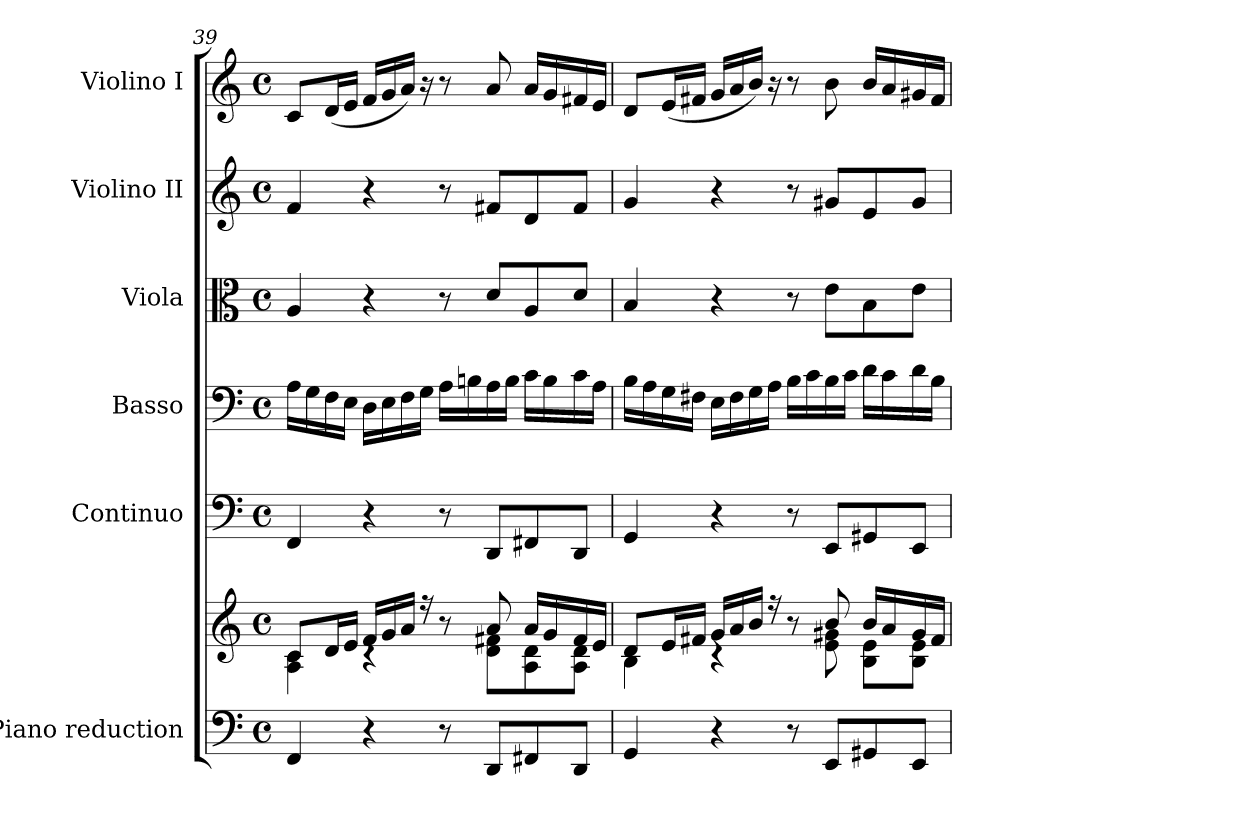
**kern	**kern	**kern	**kern	**kern	**kern	**kern
*part6	*part6	*part5	*part4	*part3	*part2	*part1
*staff7	*staff6	*staff5	*staff4	*staff3	*staff2	*staff1
*I"Piano reduction	*	*I"Continuo	*I"Basso	*I"Viola	*I"Violino II	*I"Violino I
*I'Pno	*	*	*	*I'Vla	*I'Vln	*I'Vln
!!LO:LB:g=z
*clefF4	*clefG2	*clefF4	*clefF4	*clefC3	*clefG2	*clefG2
*k[]	*k[]	*k[]	*k[]	*k[]	*k[]	*k[]
*M4/4	*M4/4	*M4/4	*M4/4	*M4/4	*M4/4	*M4/4
*met(c)	*met(c)	*met(c)	*met(c)	*met(c)	*met(c)	*met(c)
=39	=39	=39	=39	=39	=39	=39
*	*^	*	*	*	*	*
4FF/	8c/L	4A\ 4c\	4FF/	16A\LL	4A/	4f/	8c/L
.	.	.	.	16G\	.	.	.
.	16d/L	.	.	16F\	.	.	(<16d/L
.	16e/JJ	.	.	16E\JJ	.	.	16e/JJ
4r	16f/LL	4rc	4r	16D\LL	4r	4r	16f/LL
.	16g/	.	.	16E\	.	.	16g/
.	16a/JJ	.	.	16F\	.	.	16a/JJ)
.	16r	.	.	16G\JJ	.	.	16r
8r	8r	8ryy	8r	16A\LL	8r	8r	8r
.	.	.	.	16Bn\	.	.	.
8DD/L	8a/	8d\ 8f#X\L	8DD/L	16A\	8d/L	8f#X/L	8a/
.	.	.	.	16B\JJ	.	.	.
8FF#X/	16a/LL	8A\ 8d\	8FF#X/	16c\LL	8A/	8d/	16a/LL
.	16g/	.	.	16B\	.	.	16g/
8DD/J	16f#/	8A\ 8d\J	8DD/J	16c\	8d/J	8f#/J	16f#X/
.	16e/JJ	.	.	16A\JJ	.	.	16e/JJ
=40	=40	=40	=40	=40	=40	=40	=40
4GG/	8d/L	4B\	4GG/	16B\LL	4B/	4g/	8d/L
.	.	.	.	16A\	.	.	.
.	16e/L	.	.	16G\	.	.	(<16e/L
.	16f#X/JJ	.	.	16F#X\JJ	.	.	16f#X/JJ
4r	16g/LL	4rc	4r	16E\LL	4r	4r	16g/LL
.	16a/	.	.	16F#\	.	.	16a/
.	16b/JJ	.	.	16G\	.	.	16b/JJ)
.	16r	.	.	16A\JJ	.	.	16r
8r	8r	8ryy	8r	16B\LL	8r	8r	8r
.	.	.	.	16c\	.	.	.
8EE/L	8b/	8e\ 8g#X\	8EE/L	16B\	8e\L	8g#X/L	8b\
.	.	.	.	16c\JJ	.	.	.
8GG#X/	16b/LL	8B\ 8e\L	8GG#X/	16d\LL	8B\	8e/	16b/LL
.	16a/	.	.	16c\	.	.	16a/
8EE/J	16g#/	8B\ 8e\J	8EE/J	16d\	8e\J	8g#/J	16g#X/
.	16f#/JJ	.	.	16B\JJ	.	.	16f#/JJ
*	*v	*v	*	*	*	*	*
=	=	=	=	=	=	=
*-	*-	*-	*-	*-	*-	*-
